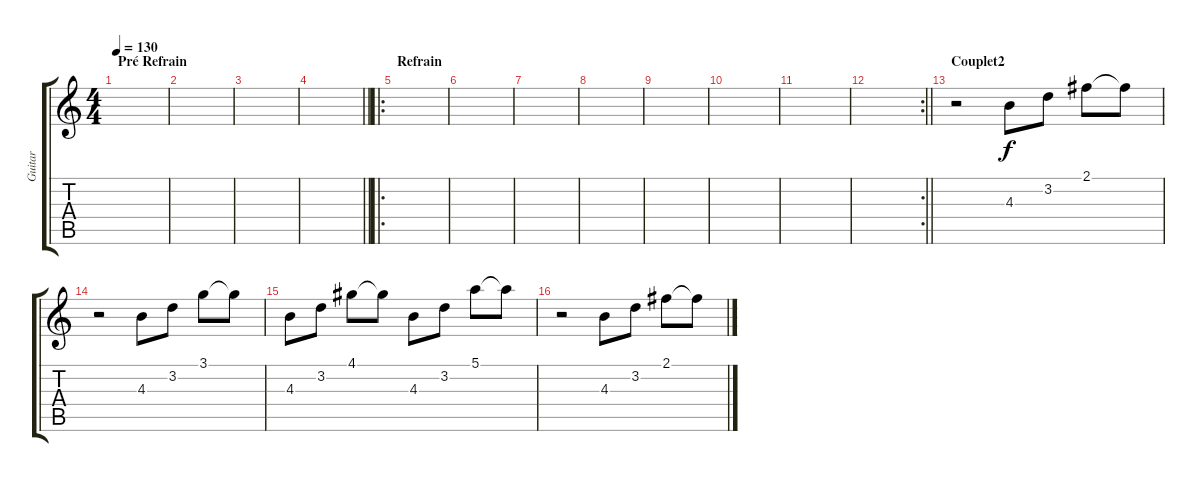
\track ("Guitar" "Guitar") {instrument acousticguitarnylon}
\staff {score tabs}
\tuning (E4 B3 G3 D3 A2 E2) {hide}
\ts (4 4)
\section ("" "Pré Refrain")
\tempo 130
\clef g2
\ks c
|
|
|
\barLineRight lightlight
|
\ro
\section ("" "Refrain")
|
|
|
|
|
|
|
\rc 2
\barLineRight lightlight
|
\section ("" "Couplet2")
r.2 4.3.8 3.2.8 2.1.8 2.1{t}.8 |
r.2 4.3.8 3.2.8 3.1.8 3.1{t}.8 |
4.3.8 3.2.8 4.1.8 4.1{t}.8 4.3.8 3.2.8 5.1.8 5.1{t}.8 |
r.2 4.3.8 3.2.8 2.1.8 2.1{t}.8
